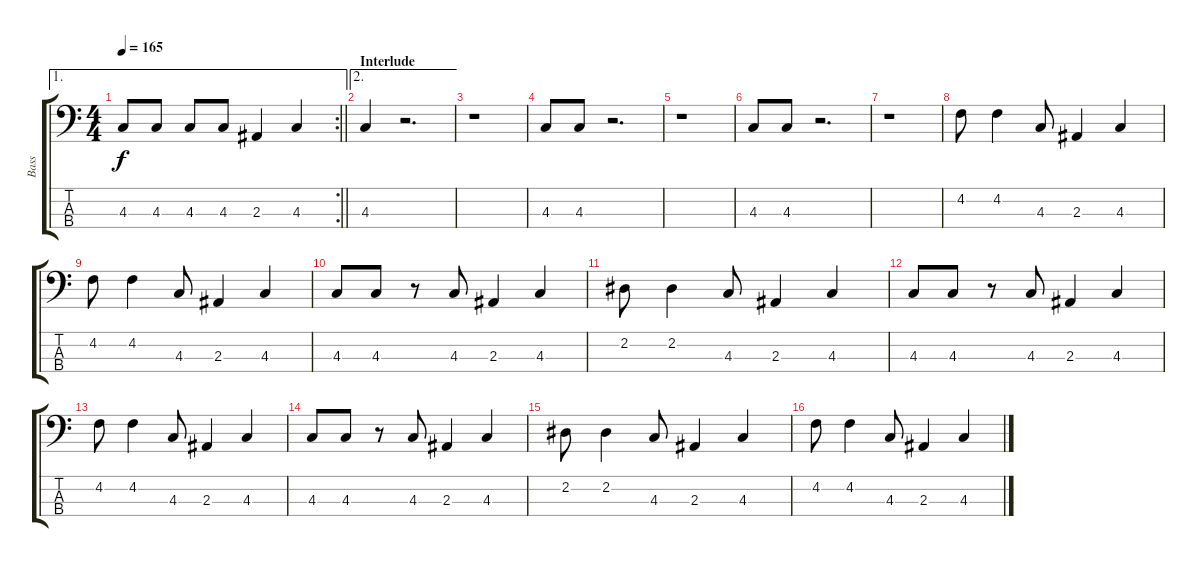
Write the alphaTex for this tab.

\track ("Bass" "Bass") {instrument electricbasspick}
\staff {score tabs}
\tuning (Gb2 Db2 Ab1 Eb1) {hide}
\ae 1
\rc 2
\ts (4 4)
\tempo 165
\clef f4
\barLineRight lightlight
\ks c
4.3.8{dy f} 4.3.8 4.3.8 4.3.8 2.3.4 4.3.4 |
\ae 2
\section ("" "Interlude")
4.3.4 r.2{d} |
r.1 |
4.3.8 4.3.8 r.2{d} |
r.1 |
4.3.8 4.3.8 r.2{d} |
r.1 |
4.2.8 4.2.4 4.3.8 2.3.4 4.3.4 |
4.2.8 4.2.4 4.3.8 2.3.4 4.3.4 |
4.3.8 4.3.8 r.8 4.3.8 2.3.4 4.3.4 |
2.2.8 2.2.4 4.3.8 2.3.4 4.3.4 |
4.3.8 4.3.8 r.8 4.3.8 2.3.4 4.3.4 |
4.2.8 4.2.4 4.3.8 2.3.4 4.3.4 |
4.3.8 4.3.8 r.8 4.3.8 2.3.4 4.3.4 |
2.2.8 2.2.4 4.3.8 2.3.4 4.3.4 |
4.2.8 4.2.4 4.3.8 2.3.4 4.3.4
